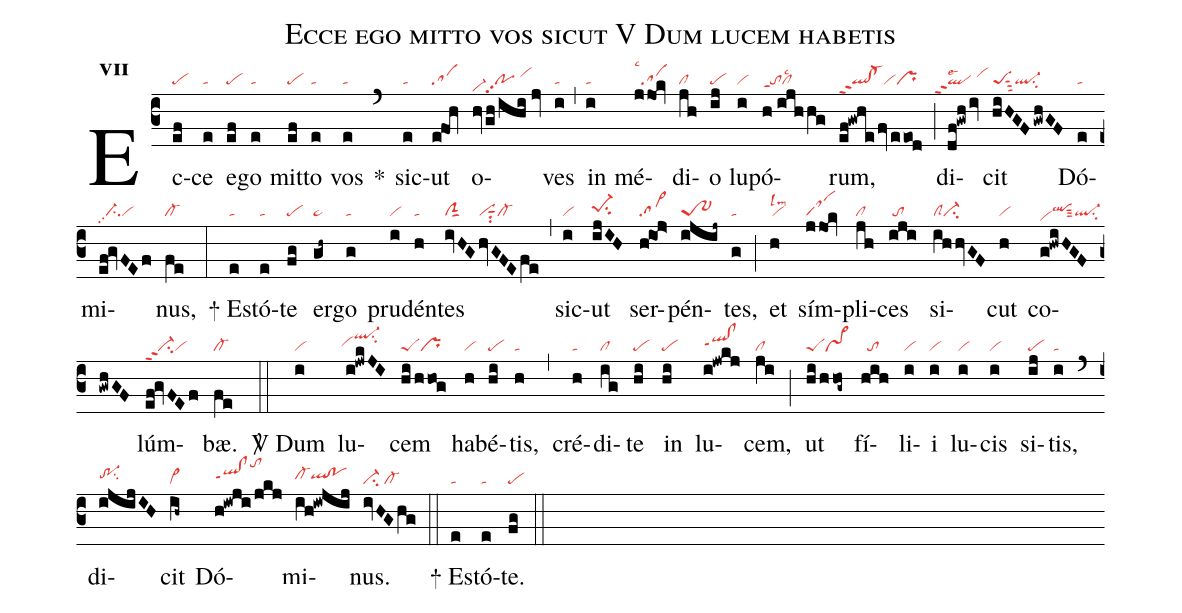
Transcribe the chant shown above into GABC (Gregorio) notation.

name:Ecce ego mitto vos sicut V Dum lucem habetis;
office-part:re;
mode:7;
nabc-lines:1;
%%
initial-style: 1;
name: Constitues eos principes ;
mode: 7;
office-part: Responsorium;
annotation: Resp.;
annotation: vii;
nabc-lines: 1;
%%
(c3) Ec(ef|pe)ce(e|ta) e(ef|pe)go(e|ta) mit(ef|pe)to(e|ta) vos(e|ta) <sp>*</sp>(`) sic(e|ta)ut(e@foh|sa) o(hv/gh/ihi//jv|vi-hcpopp2/vihi)ves(i|ta) (,) in(i|ta) mé(jjOk|salsc1)di(jh|cl)o(ij|pe) lu(i|vi)pó(h//ijhhg|toppt1cllsc2)rum,(ef!gwhefveeod|ql!cl-ppt2vipr) (;) di(df!gwh/iv|````qlppt2lse2/vihi)cit(hiHGF/gwhGF|peSsut3ql-su2) Dó(e|ta)mi(ef@gvFEf|//ci-pp2vi)nus,(fe|cl-) (:)
<sp>+</sp> Es(e|ta)tó(e|ta)te(fg|pe) er(gh~|pe~)go(g|ta) pru(i|vi)dén(h|ta)tes(ivHG|clSsut1|hvGFEfe|visut1su2cl-) (,) sic(i|vi)ut(ijIH|pe-1hhsu2) ser(h!io1!j>|sa>)pén(ijij~|tr-~1)tes,(g|ta) (;) et(h|vilslm2) sím(jjok|saM)pli(jh|cl)ces(iji|/to) si(ihhvGF|clSci-)cut(h|vi) co(g!hwiHGF/gwhGF|vihdqlhhsut3ql-su2)lúm(ef!gvFEf|ci-ppt2vi)bæ.(fe|cl-) (::)
<sp>V/</sp> Dum(i|vi) lu(i!jwkJI|`vihhql-hksu2)cem(hi/hho!g|peSpr) ha(h|vi)bé(hi|pe)tis,(h|ta) (,) cré(h|ta)di(ig|cl)te(hi|pe) in(hi|pe) lu(i!jwkj|qlhh!clhhppt1)cem,(ji|cl) (;) ut(hi/hhog~|peSvs>) fí(hih|//to)li(i|vi)i(i|vi) lu(i|vi)cis(i|vi) si(ij|pe)tis,(i|ta) (`) di(ijijIH|tr-1hhsu2)cit(ih~|vi>) Dó(h!iwji/jkj|qlhh!clhhppt1tohm)mi(ih!iwjij|cl-hhqlhh!pohh)nus.(ivHGhg|ci-/cl-) (::)
<sp>+</sp> Es(e|ta)tó(e|ta)te.(fg|pe) (::)
